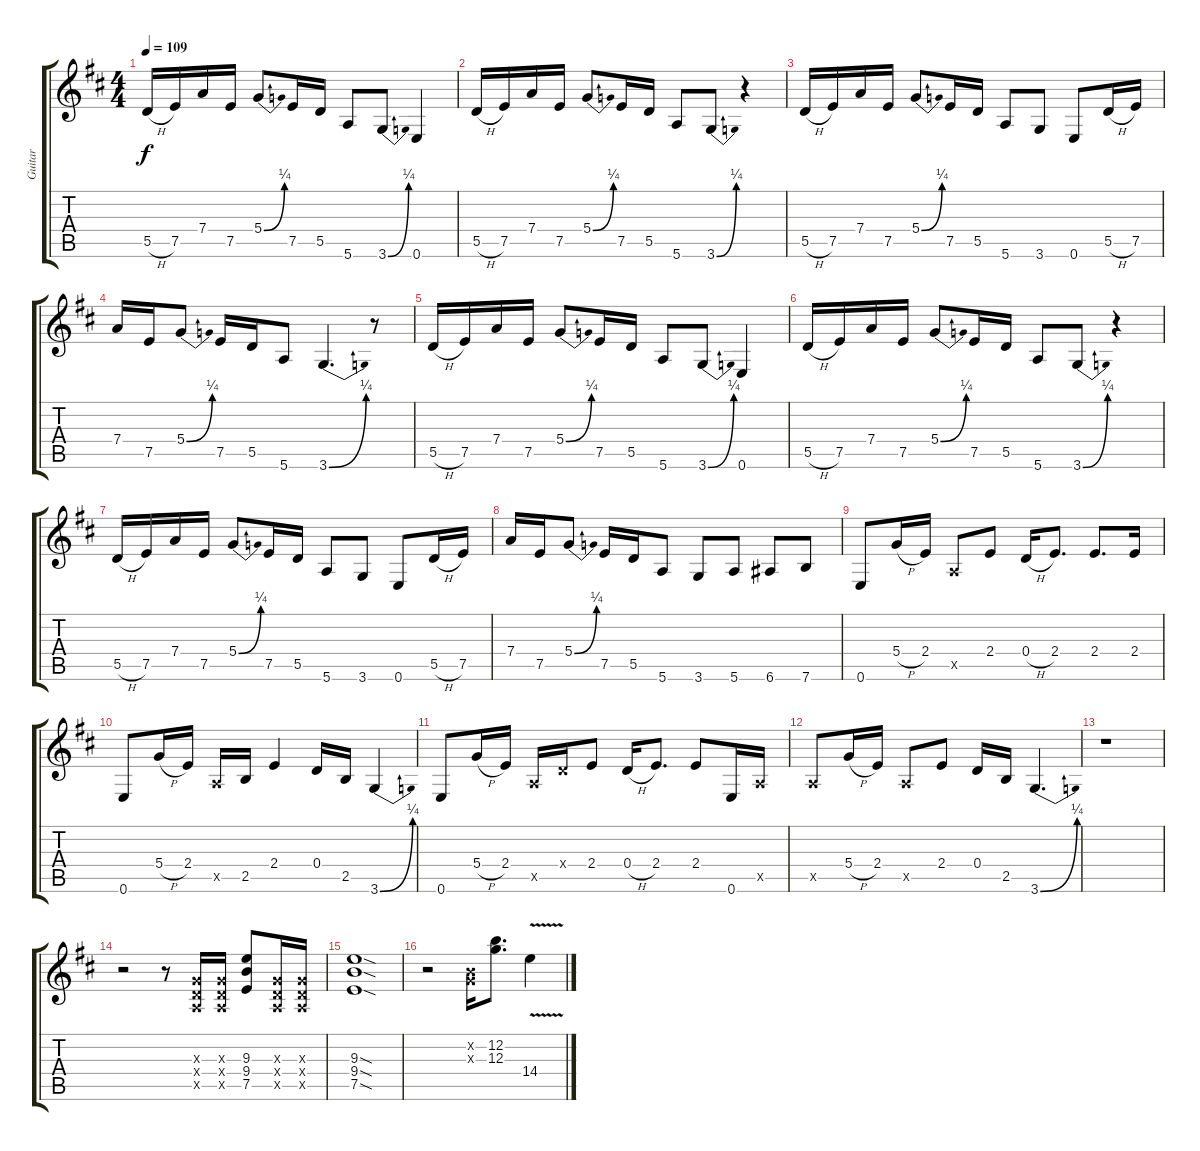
\track ("Guitar" "Guitar") {instrument distortionguitar}
\staff {score tabs}
\tuning (E4 B3 G3 D3 A2 E2) {hide}
\ts (4 4)
\tempo 109
\clef g2
\ks d
5.5{h}.16{dy f instrument distortionguitar} 7.5.16 7.4.16 7.5.16 5.4{be (bend 0 0 60 1)}.8 7.5.16 5.5.16 5.6.8 3.6{be (bend 0 0 60 1)}.8 0.6.4 |
5.5{h}.16 7.5.16 7.4.16 7.5.16 5.4{be (bend 0 0 60 1)}.8 7.5.16 5.5.16 5.6.8 3.6{be (bend 0 0 60 1)}.8 r.4 |
5.5{h}.16 7.5.16 7.4.16 7.5.16 5.4{be (bend 0 0 60 1)}.8 7.5.16 5.5.16 5.6.8 3.6.8 0.6.8 5.5{h}.16 7.5.16 |
7.4.16 7.5.16 5.4{be (bend 0 0 60 1)}.8 7.5.16 5.5.16 5.6.8 3.6{be (bend 0 0 60 1)}.4{d} r.8 |
5.5{h}.16 7.5.16 7.4.16 7.5.16 5.4{be (bend 0 0 60 1)}.8 7.5.16 5.5.16 5.6.8 3.6{be (bend 0 0 60 1)}.8 0.6.4 |
5.5{h}.16 7.5.16 7.4.16 7.5.16 5.4{be (bend 0 0 60 1)}.8 7.5.16 5.5.16 5.6.8 3.6{be (bend 0 0 60 1)}.8 r.4 |
5.5{h}.16 7.5.16 7.4.16 7.5.16 5.4{be (bend 0 0 60 1)}.8 7.5.16 5.5.16 5.6.8 3.6.8 0.6.8 5.5{h}.16 7.5.16 |
7.4.16 7.5.16 5.4{be (bend 0 0 60 1)}.8 7.5.16 5.5.16 5.6.8 3.6.8 5.6.8 6.6.8 7.6.8 |
0.6.8 5.4{h}.16 2.4.16 0.5{x}.8 2.4.8 0.4{h}.16 2.4.8{d} 2.4.8{d} 2.4.16 |
0.6.8 5.4{h}.16 2.4.16 0.5{x}.16 2.5.16 2.4.4 0.4.16 2.5.16 3.6{be (bend 0 0 60 1)}.4 |
0.6.8 5.4{h}.16 2.4.16 0.5{x}.16 0.4{x}.16 2.4.8 0.4{h}.16 2.4.8{d} 2.4.8 0.6.16 0.5{x}.16 |
0.5{x}.8 5.4{h}.16 2.4.16 0.5{x}.8 2.4.8 0.4.16 2.5.16 3.6{be (bend 0 0 60 1)}.4{d} |
r.1 |
r.2 r.8 (0.3{x} 0.4{x} 0.5{x}).16 (0.3{x} 0.4{x} 0.5{x}).16 (9.3 9.4 7.5).8 (0.3{x} 0.4{x} 0.5{x}).16 (0.3{x} 0.4{x} 0.5{x}).16 |
(9.3{sod} 9.4{sod} 7.5{sod}).1 |
r.2 (0.2{x} 0.3{x}).16 (12.2 12.3).8{d} 14.4{v}.4
